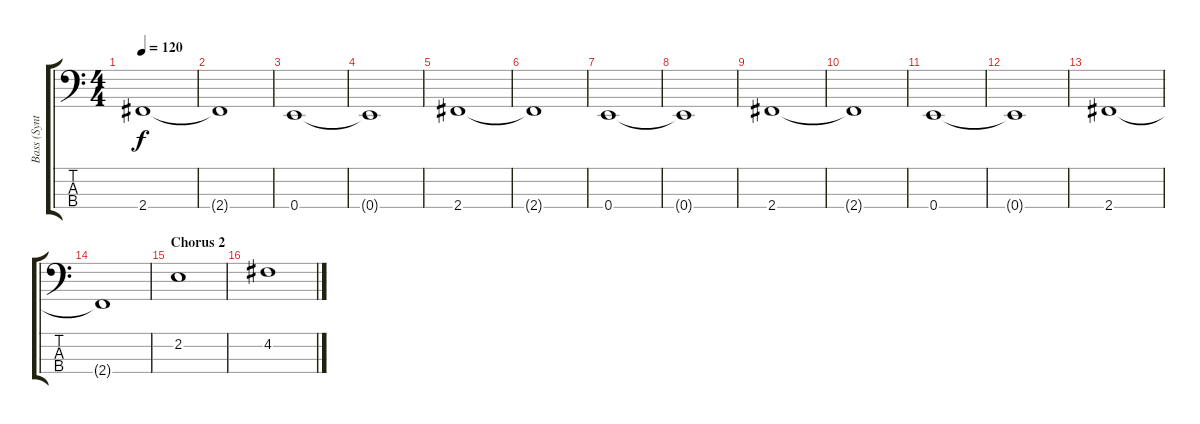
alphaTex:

\track ("Bass (Synth)" "Bass (Synt") {instrument electricbasspick}
\staff {score tabs}
\tuning (G2 D2 A1 E1) {hide}
\ts (4 4)
\tempo 120
\clef f4
\ks c
2.4.1{dy f} |
2.4{t}.1 |
0.4.1 |
0.4{t}.1 |
2.4.1 |
2.4{t}.1 |
0.4.1 |
0.4{t}.1 |
2.4.1 |
2.4{t}.1 |
0.4.1 |
0.4{t}.1 |
2.4.1 |
2.4{t}.1 |
\section ("" "Chorus 2")
2.2.1 |
4.2.1
